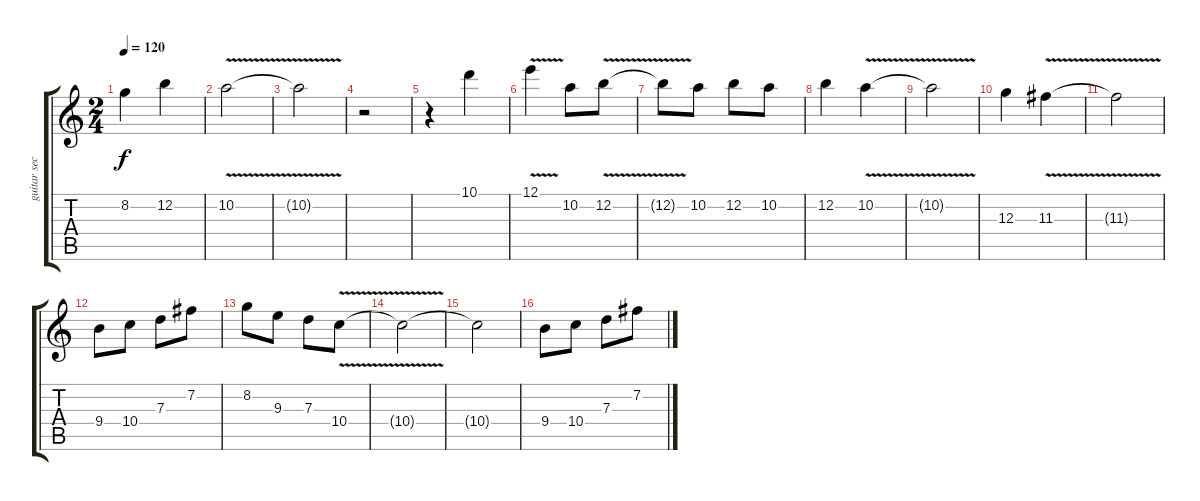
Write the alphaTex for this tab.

\track ("guitar secunda" "guitar sec") {instrument overdrivenguitar}
\staff {score tabs}
\tuning (E4 B3 G3 D3 A2 E2) {hide}
\ts (2 4)
\tempo 120
\clef g2
\ks c
8.2{t}.4{dy f} 12.2.4 |
10.2{v}.2 |
10.2{t}.2 |
r.2 |
r.4 10.1.4 |
12.1{v}.4 10.2.8 12.2{v}.8 |
12.2{t}.8 10.2.8 12.2.8 10.2.8 |
12.2.4 10.2{v}.4 |
10.2{t}.2 |
12.3.4 11.3{v}.4 |
11.3{t}.2 |
9.4.8 10.4.8 7.3.8 7.2.8 |
8.2.8 9.3.8 7.3.8 10.4{v}.8 |
10.4{t}.2 |
10.4{t}.2 |
9.4.8 10.4.8 7.3.8 7.2.8
